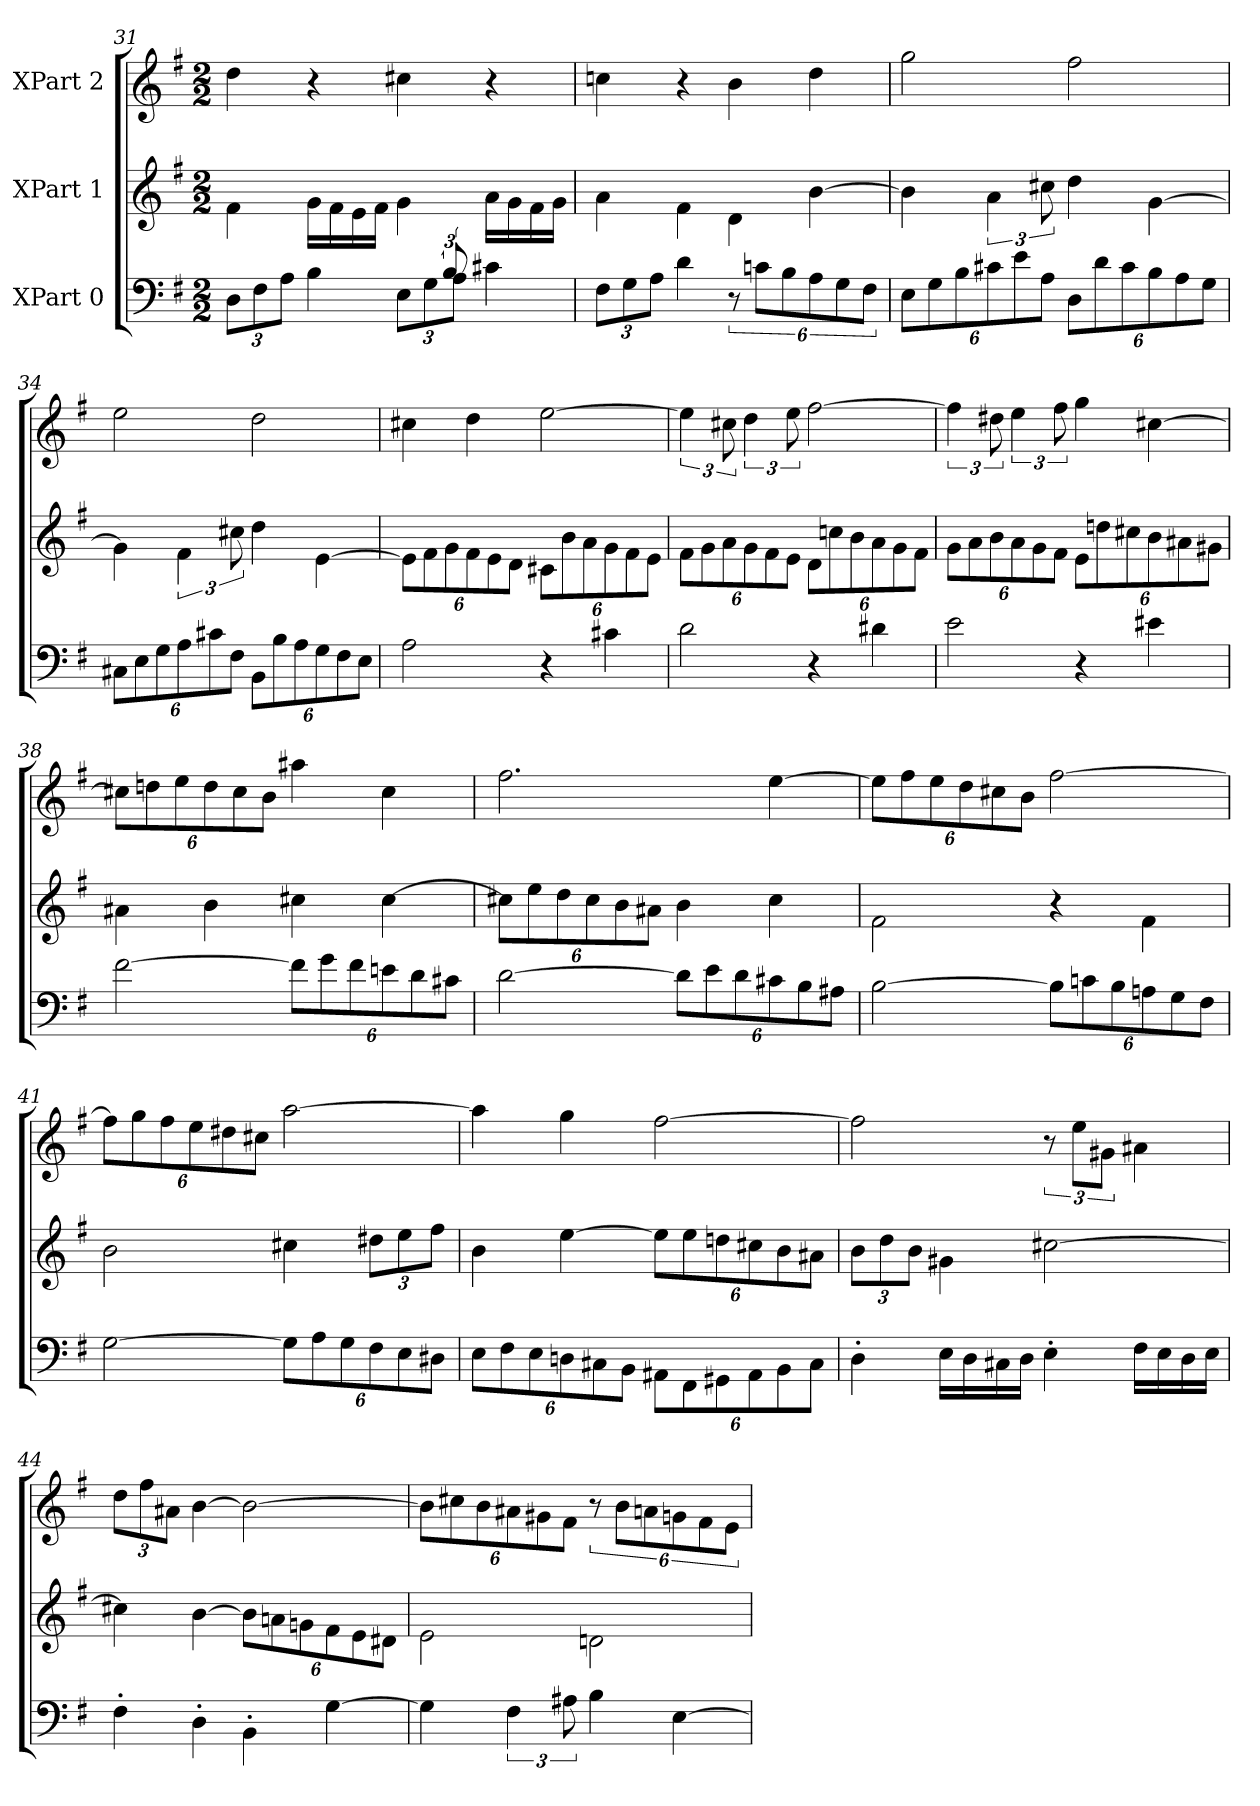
**kern	**kern	**kern
*part3	*part2	*part1
*staff3	*staff2	*staff1
*I"XPart 0	*I"XPart 1	*I"XPart 2
*clefF4	*clefG2	*clefG2
*k[f#]	*k[f#]	*k[f#]
*M2/2	*M2/2	*M2/2
=31	=31	=31
*^	*	*
12D\L	3%2ryy	4f#\	4dd\
12F#\	.	.	.
12A\J	.	.	.
4B\	.	16g\L	4r
.	.	16f#\	.
.	.	16e\	.
.	.	16f#\J	.
12E\L	.	4g\	4cc#X\
12G\	.	.	.
12A\J	12B/	.	.
4c#X\	4ryy	16a\L	4r
.	.	16g\	.
.	.	16f#\	.
.	.	16g\J	.
*v	*v	*	*
=32	=32	=32
12F#\L	4a\	4ccn\
12G\	.	.
12A\J	.	.
4d\	4f#\	4r
12r	4d\	4b\
12cn\L	.	.
12B\	.	.
12A\	[4b\	4dd\
12G\	.	.
12F#\J	.	.
=33	=33	=33
12E\L	4b\]	2gg\
12G\	.	.
12B\	.	.
12c#X\	6a\	.
12e\	.	.
12A\J	12cc#X\	.
12D\L	4dd\	2ff#\
12d\	.	.
12c#\	.	.
12B\	[4g\	.
12A\	.	.
12G\J	.	.
=34	=34	=34
12C#X\L	4g\]	2ee\
12E\	.	.
12G\	.	.
12A\	6f#\	.
12c#\	.	.
12F#\J	12cc#X\	.
12BB\L	4dd\	2dd\
12B\	.	.
12A\	.	.
12G\	[4e\	.
12F#\	.	.
12E\J	.	.
=35	=35	=35
2A\	12e\L]	4cc#X\
.	12f#\	.
.	12g\	.
.	12f#\	4dd\
.	12e\	.
.	12d\J	.
4r	12c#X\L	[2ee\
.	12b\	.
.	12a\	.
4c#X\	12g\	.
.	12f#\	.
.	12e\J	.
=36	=36	=36
2d\	12f#\L	6ee\]
.	12g\	.
.	12a\	12cc#X\
.	12g\	6dd\
.	12f#\	.
.	12e\J	12ee\
4r	12d\L	[2ff#\
.	12ccn\	.
.	12b\	.
4d#X\	12a\	.
.	12g\	.
.	12f#\J	.
=37	=37	=37
2e\	12g\L	6ff#\]
.	12a\	.
.	12b\	12dd#X\
.	12a\	6ee\
.	12g\	.
.	12f#\J	12ff#\
4r	12e\L	4gg\
.	12ddn\	.
.	12cc#X\	.
4e#X\	12b\	[4cc#X\
.	12a#X\	.
.	12g#X\J	.
=38	=38	=38
[2f#\	4a#X\	12cc#X\L]
.	.	12ddn\
.	.	12ee\
.	4b\	12dd\
.	.	12cc#\
.	.	12b\J
12f#\L]	4cc#X\	4aa#X\
12g\	.	.
12f#\	.	.
12en\	[4cc#\	4cc#\
12d\	.	.
12c#X\J	.	.
=39	=39	=39
[2d\	12cc#X\L]	2.ff#\
.	12ee\	.
.	12dd\	.
.	12cc#\	.
.	12b\	.
.	12a#X\J	.
12d\L]	4b\	.
12e\	.	.
12d\	.	.
12c#X\	4cc#\	[4ee\
12B\	.	.
12A#X\J	.	.
=40	=40	=40
[2B\	2f#\	12ee\L]
.	.	12ff#\
.	.	12ee\
.	.	12dd\
.	.	12cc#X\
.	.	12b\J
12B\L]	4r	[2ff#\
12cn\	.	.
12B\	.	.
12An\	4f#\	.
12G\	.	.
12F#\J	.	.
=41	=41	=41
[2G\	2b\	12ff#\L]
.	.	12gg\
.	.	12ff#\
.	.	12ee\
.	.	12dd#X\
.	.	12cc#X\J
12G\L]	4cc#X\	[2aa\
12A\	.	.
12G\	.	.
12F#\	12dd#X\L	.
12E\	12ee\	.
12D#X\J	12ff#\J	.
=42	=42	=42
12E\L	4b\	4aa\]
12F#\	.	.
12E\	.	.
12Dn\	[4ee\	4gg\
12C#X\	.	.
12BB\J	.	.
12AA#X\L	12ee\L]	[2ff#\
12FF#\	12ee\	.
12GG#X\	12ddn\	.
12AA#\	12cc#X\	.
12BB\	12b\	.
12C#\J	12a#X\J	.
=43	=43	=43
4D'>\	12b\L	2ff#\]
.	12dd\	.
.	12b\J	.
16E\L	4g#X\	.
16D\	.	.
16C#X\	.	.
16D\J	.	.
4E'>\	[2cc#X\	12r
.	.	12ee\L
.	.	12g#X\J
16F#\L	.	4a#X\
16E\	.	.
16D\	.	.
16E\J	.	.
=44	=44	=44
4F#'>\	4cc#X\]	12dd\L
.	.	12ff#\
.	.	12a#X\J
4D'>\	[4b\	[4b\
4BB'>\	12b\L]	2b\_
.	12an\	.
.	12gn\	.
[4G\	12f#\	.
.	12e\	.
.	12d#X\J	.
=45	=45	=45
4G\]	2e\	12b\L]
.	.	12cc#X\
.	.	12b\
6F#\	.	12a#X\
.	.	12g#X\
12A#X\	.	12f#\J
4B\	2dn\	12r
.	.	12b\L
.	.	12an\
[4E\	.	12gn\
.	.	12f#\
.	.	12e\J
=	=	=
*-	*-	*-
